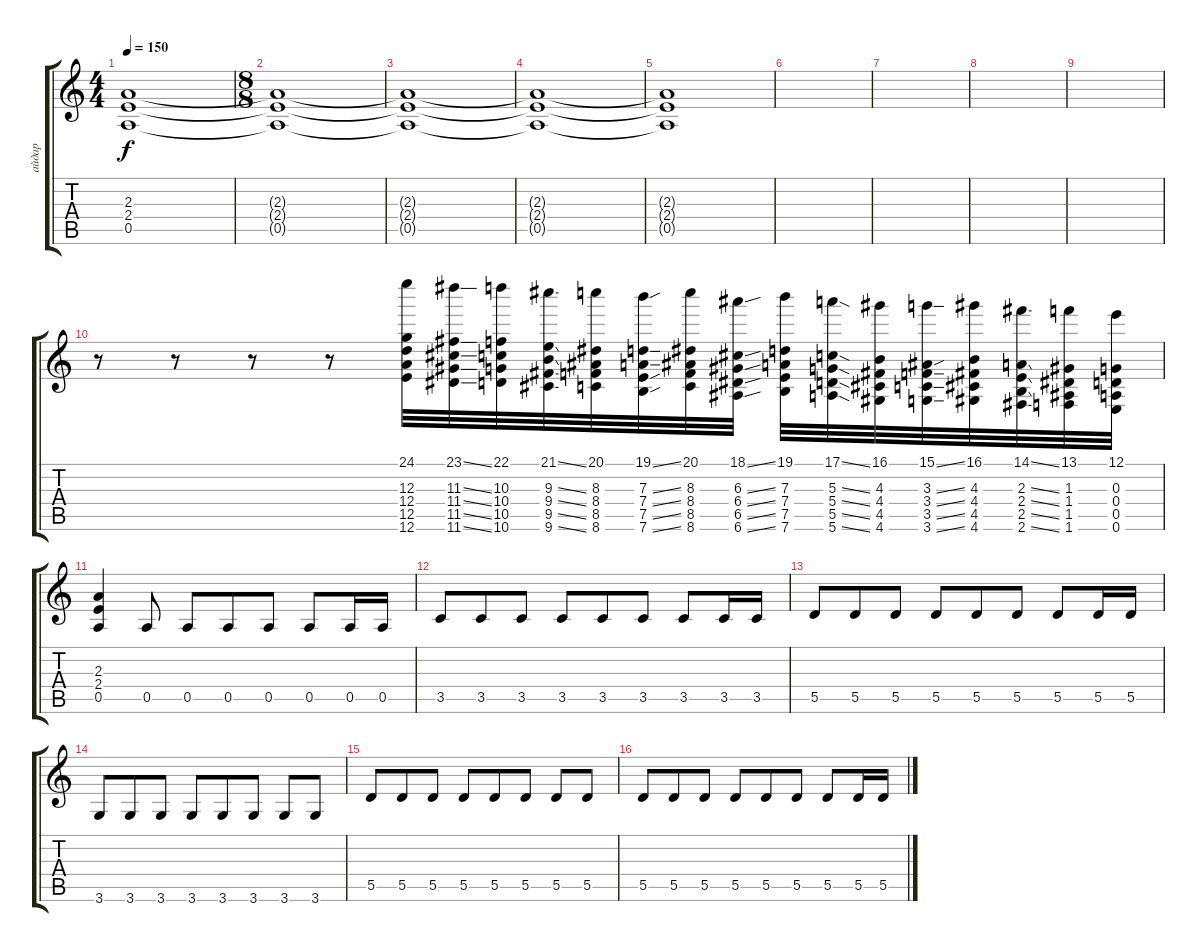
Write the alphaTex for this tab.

\track ("айдар" "айдар") {instrument distortionguitar}
\staff {score tabs}
\tuning (E4 B3 G3 D3 A2 E2) {hide}
\ts (4 4)
\tempo 150
\clef g2
\ks c
(2.3{t} 2.4{t} 0.5{t}).1{dy f} |
\ts (8 8)
(2.3{t} 2.4{t} 0.5{t}).1 |
(2.3{t} 2.4{t} 0.5{t}).1 |
(2.3{t} 2.4{t} 0.5{t}).1 |
(2.3{t} 2.4{t} 0.5{t}).1 |
|
|
|
|
r.8{volume 13} r.8 r.8 r.8 (24.1 12.3 12.4 12.5 12.6).32 (23.1{ss} 11.3{ss} 11.4{ss} 11.5{ss} 11.6{ss}).32 (22.1 10.3 10.4 10.5 10.6).32 (21.1{ss} 9.3{ss} 9.4{ss} 9.5{ss} 9.6{ss}).32 (20.1 8.3 8.4 8.5 8.6).32 (19.1{ss} 7.3{ss} 7.4{ss} 7.5{ss} 7.6{ss}).32 (20.1 8.3 8.4 8.5 8.6).32 (18.1{ss} 6.3{ss} 6.4{ss} 6.5{ss} 6.6{ss}).32 (19.1 7.3 7.4 7.5 7.6).32 (17.1{ss} 5.3{ss} 5.4{ss} 5.5{ss} 5.6{ss}).32 (16.1 4.3 4.4 4.5 4.6).32 (15.1{ss} 3.3{ss} 3.4{ss} 3.5{ss} 3.6{ss}).32 (16.1 4.3 4.4 4.5 4.6).32 (14.1{ss} 2.3{ss} 2.4{ss} 2.5{ss} 2.6{ss}).32 (13.1 1.3 1.4 1.5 1.6).32 (12.1 0.3 0.4 0.5 0.6).32 |
(2.3 2.4 0.5).4 0.5.8 0.5.8 0.5.8 0.5.8 0.5.8 0.5.16 0.5.16 |
3.5.8 3.5.8 3.5.8 3.5.8 3.5.8 3.5.8 3.5.8 3.5.16 3.5.16 |
5.5.8 5.5.8 5.5.8 5.5.8 5.5.8 5.5.8 5.5.8 5.5.16 5.5.16 |
3.6.8 3.6.8 3.6.8 3.6.8 3.6.8 3.6.8 3.6.8 3.6.8 |
5.5.8 5.5.8 5.5.8 5.5.8 5.5.8 5.5.8 5.5.8 5.5.8 |
5.5.8 5.5.8 5.5.8 5.5.8 5.5.8 5.5.8 5.5.8 5.5.16 5.5.16
